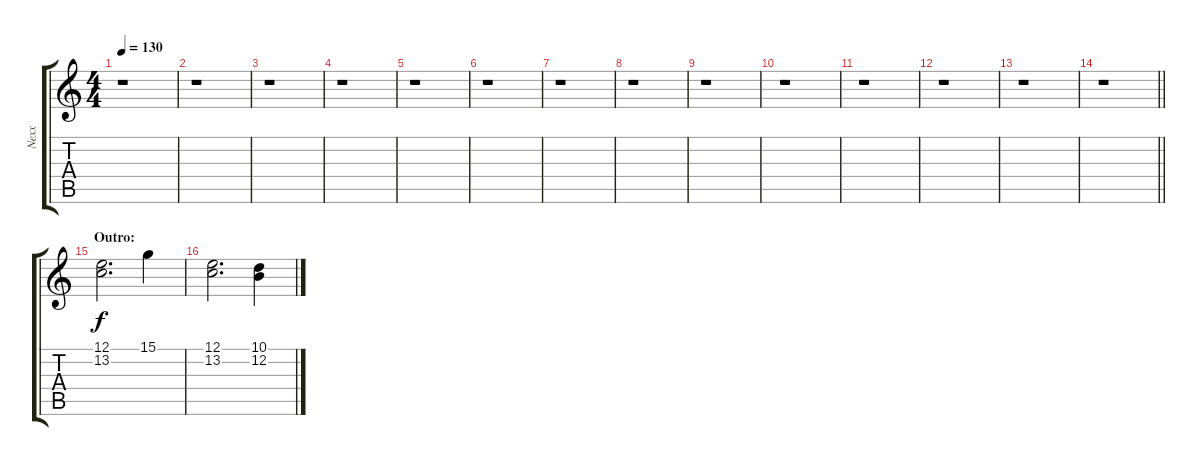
\track ("Nexx" "Nexx") {instrument viola}
\staff {score tabs}
\tuning (E4 B3 G3 D3 A2 E2) {hide}
\ts (4 4)
\tempo 130
\clef g2
\ks c
r.1{dy f} |
r.1 |
r.1 |
r.1 |
r.1 |
r.1 |
r.1 |
r.1 |
r.1 |
r.1 |
r.1 |
r.1 |
r.1 |
\barLineRight lightlight
r.1 |
\section ("" "Outro:")
(12.1 13.2).2{d} 15.1.4 |
(12.1 13.2).2{d} (10.1 12.2).4
